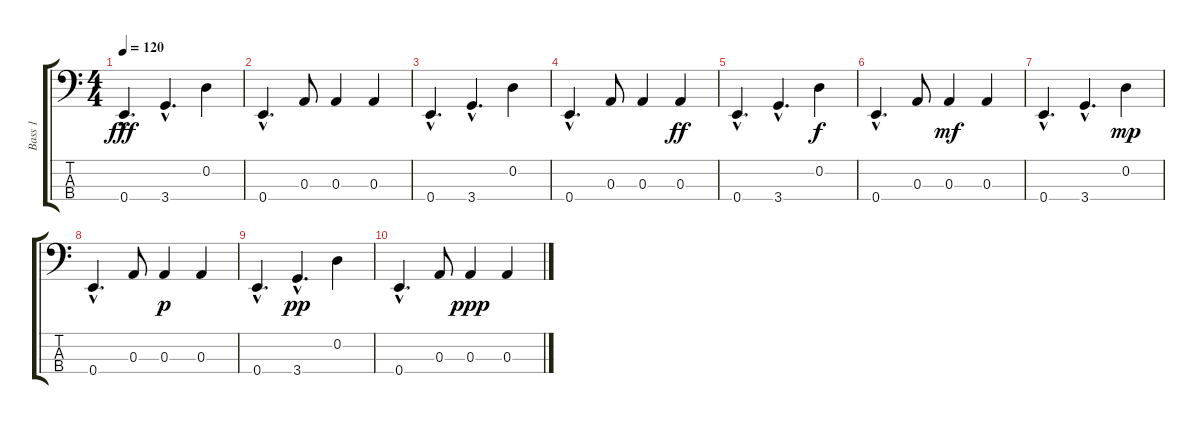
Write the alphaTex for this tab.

\track ("Bass 1" "Bass 1") {instrument fretlessbass}
\staff {score tabs}
\tuning (G2 D2 A1 E1) {hide}
\ts (4 4)
\tempo 120
\clef f4
\ks c
0.4{hac}.4{d dy fff} 3.4{hac}.4{d} 0.2.4 |
0.4{hac}.4{d} 0.3.8 0.3.4 0.3.4 |
0.4{hac}.4{d} 3.4{hac}.4{d} 0.2.4 |
0.4{hac}.4{d} 0.3.8{volume 14} 0.3.4 0.3.4{dy ff volume 13} |
0.4{hac}.4{d} 3.4{hac}.4{d} 0.2.4{dy f volume 13} |
0.4{hac}.4{d} 0.3.8 0.3.4{dy mf} 0.3.4 |
0.4{hac}.4{d} 3.4{hac}.4{d} 0.2.4{dy mp} |
0.4{hac}.4{d} 0.3.8 0.3.4{dy p} 0.3.4 |
0.4{hac}.4{d} 3.4{hac}.4{d dy pp} 0.2.4 |
0.4{hac}.4{d} 0.3.8 0.3.4{dy ppp} 0.3.4
